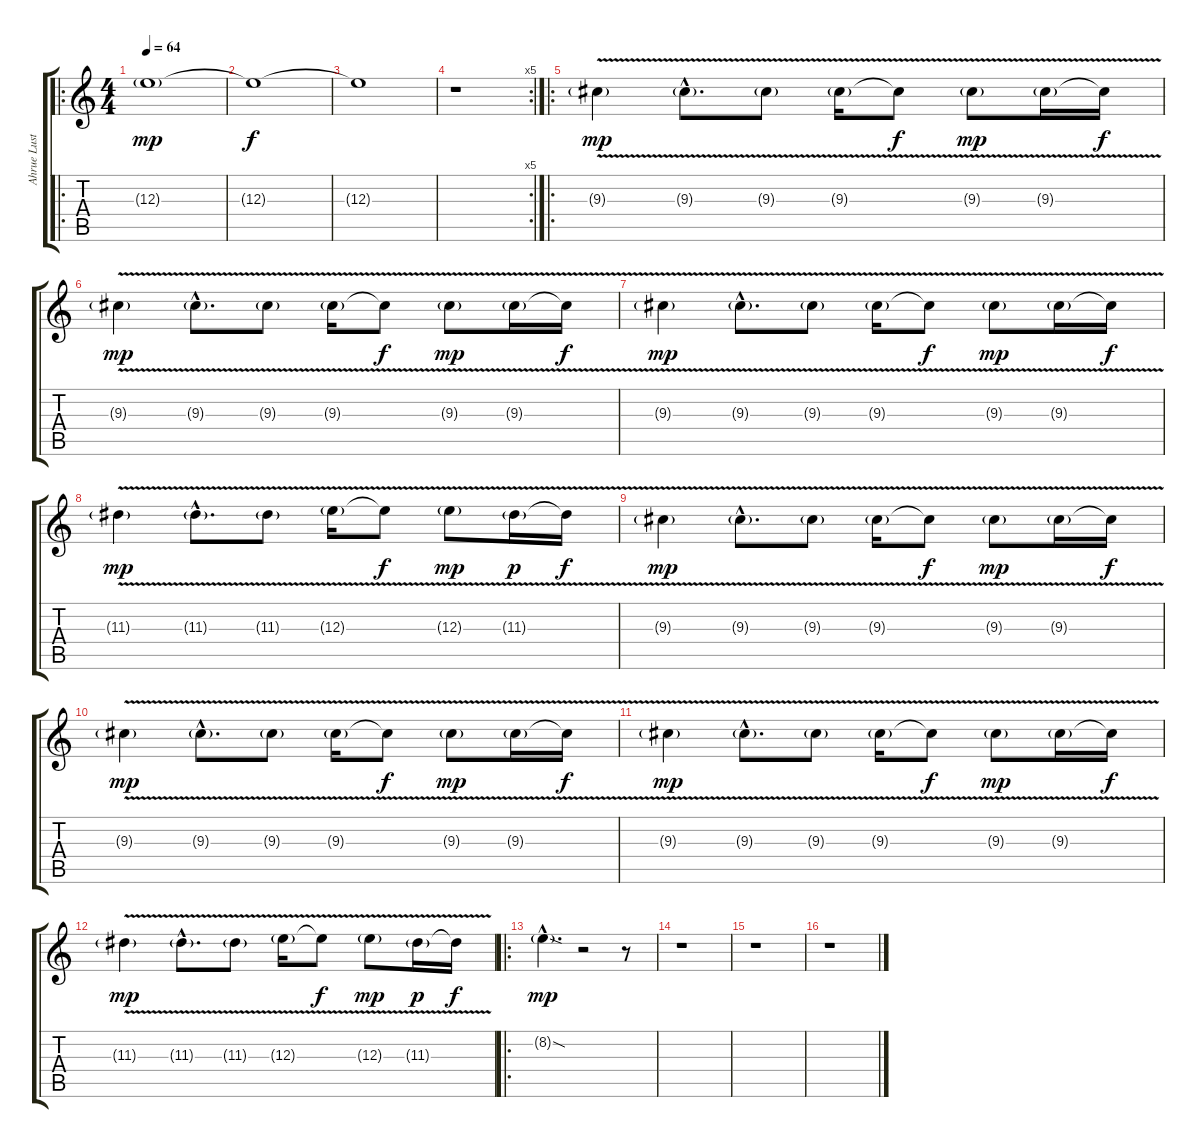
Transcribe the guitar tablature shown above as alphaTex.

\track ("Ahrue Luster" "Ahrue Lust") {instrument overdrivenguitar}
\staff {score tabs}
\tuning (Db4 Ab3 E3 B2 Gb2 B1) {hide}
\ro
\ts (4 4)
\tempo 64
\clef g2
\ks c
12.3{g}.1{dy mp volume 9 instrument overdrivenguitar} |
12.3{t}.1{dy f volume 0} |
12.3{t}.1 |
\rc 5
r.1 |
\ro
9.3{v g}.4{dy mp volume 13} 9.3{v g hac}.8{d} 9.3{v g}.8 9.3{v g}.16 9.3{t}.8{dy f} 9.3{v g}.8{dy mp} 9.3{v g}.16 9.3{t}.16{dy f} |
9.3{v g}.4{dy mp} 9.3{v g hac}.8{d} 9.3{v g}.8 9.3{v g}.16 9.3{t}.8{dy f} 9.3{v g}.8{dy mp} 9.3{v g}.16 9.3{t}.16{dy f} |
9.3{v g}.4{dy mp} 9.3{v g hac}.8{d} 9.3{v g}.8 9.3{v g}.16 9.3{t}.8{dy f} 9.3{v g}.8{dy mp} 9.3{v g}.16 9.3{t}.16{dy f} |
11.3{v g}.4{dy mp} 11.3{v g hac}.8{d} 11.3{v g}.8 12.3{v g}.16 12.3{t}.8{dy f} 12.3{v g}.8{dy mp} 11.3{v g}.16{dy p} 11.3{t}.16{dy f} |
9.3{v g}.4{dy mp} 9.3{v g hac}.8{d} 9.3{v g}.8 9.3{v g}.16 9.3{t}.8{dy f} 9.3{v g}.8{dy mp} 9.3{v g}.16 9.3{t}.16{dy f} |
9.3{v g}.4{dy mp} 9.3{v g hac}.8{d} 9.3{v g}.8 9.3{v g}.16 9.3{t}.8{dy f} 9.3{v g}.8{dy mp} 9.3{v g}.16 9.3{t}.16{dy f} |
9.3{v g}.4{dy mp} 9.3{v g hac}.8{d} 9.3{v g}.8 9.3{v g}.16 9.3{t}.8{dy f} 9.3{v g}.8{dy mp} 9.3{v g}.16 9.3{t}.16{dy f} |
11.3{v g}.4{dy mp} 11.3{v g hac}.8{d} 11.3{v g}.8 12.3{v g}.16 12.3{t}.8{dy f} 12.3{v g}.8{dy mp} 11.3{v g}.16{dy p} 11.3{t}.16{dy f} |
\ro
8.2{sod g hac}.4{d dy mp volume 0} r.2 r.8 |
r.1 |
r.1 |
r.1
